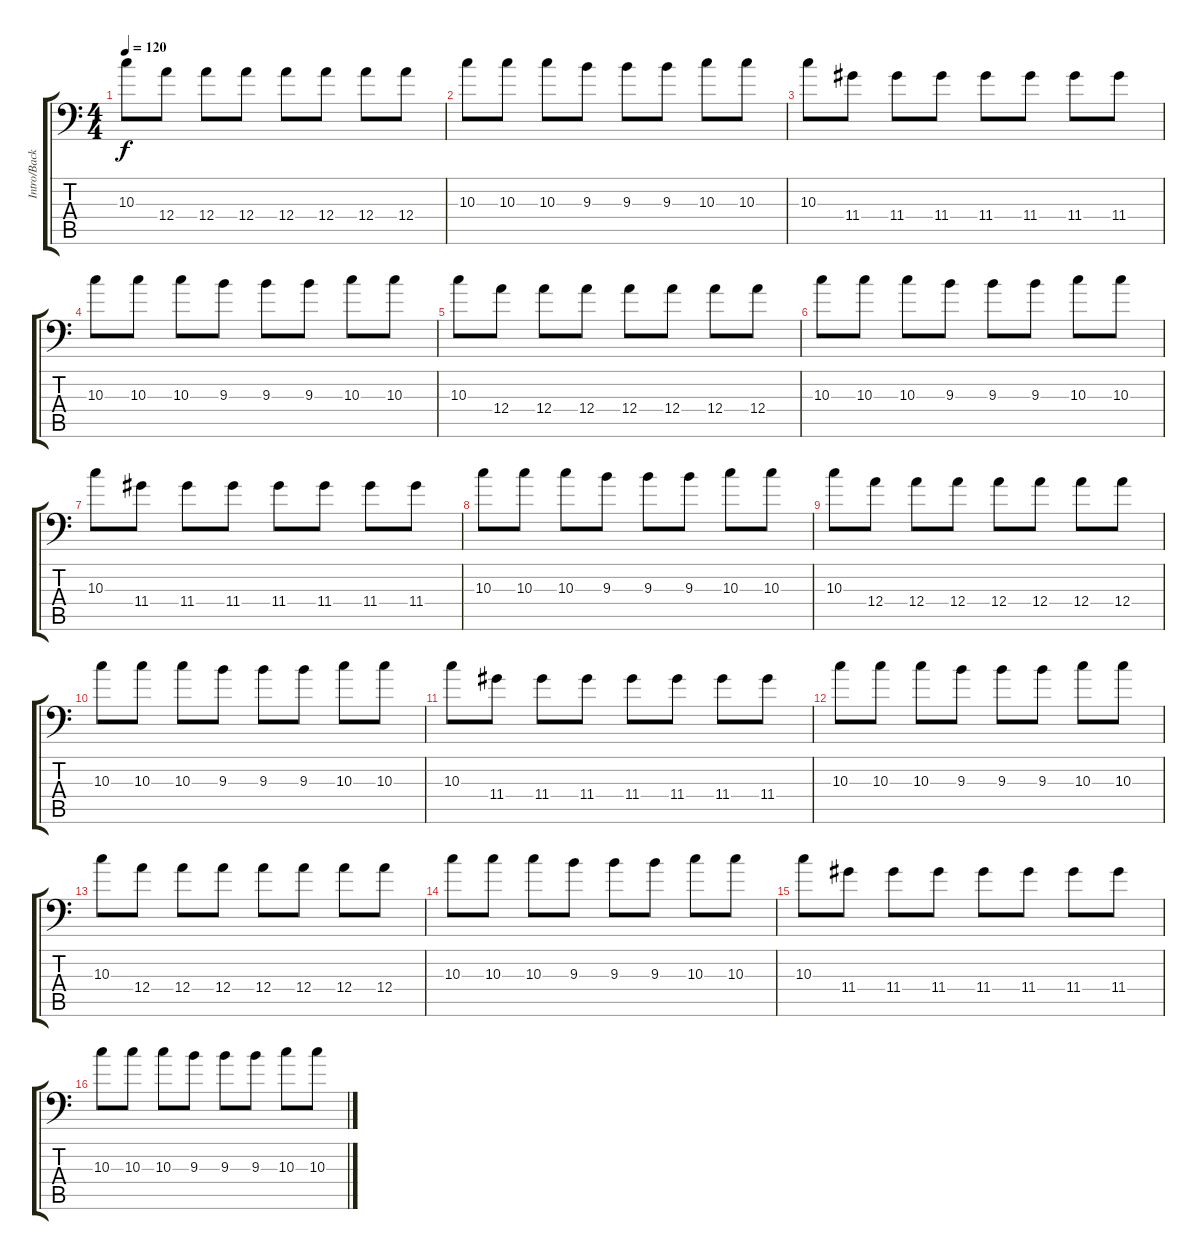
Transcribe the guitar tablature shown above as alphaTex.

\track ("Intro/Background Guitar 1" "Intro/Back") {instrument electricguitarjazz}
\staff {score tabs}
\tuning (B3 Gb3 D3 A2 E2 A1) {hide}
\ts (4 4)
\tempo 120
\clef f4
\ks c
10.3.8{dy f} 12.4.8 12.4.8 12.4.8 12.4.8 12.4.8 12.4.8 12.4.8 |
10.3.8 10.3.8 10.3.8 9.3.8 9.3.8 9.3.8 10.3.8 10.3.8 |
10.3.8 11.4.8 11.4.8 11.4.8 11.4.8 11.4.8 11.4.8 11.4.8 |
10.3.8 10.3.8 10.3.8 9.3.8 9.3.8 9.3.8 10.3.8 10.3.8 |
10.3.8 12.4.8 12.4.8 12.4.8 12.4.8 12.4.8 12.4.8 12.4.8 |
10.3.8 10.3.8 10.3.8 9.3.8 9.3.8 9.3.8 10.3.8 10.3.8 |
10.3.8 11.4.8 11.4.8 11.4.8 11.4.8 11.4.8 11.4.8 11.4.8 |
10.3.8 10.3.8 10.3.8 9.3.8 9.3.8 9.3.8 10.3.8 10.3.8 |
10.3.8 12.4.8 12.4.8 12.4.8 12.4.8 12.4.8 12.4.8 12.4.8 |
10.3.8 10.3.8 10.3.8 9.3.8 9.3.8 9.3.8 10.3.8 10.3.8 |
10.3.8 11.4.8 11.4.8 11.4.8 11.4.8 11.4.8 11.4.8 11.4.8 |
10.3.8 10.3.8 10.3.8 9.3.8 9.3.8 9.3.8 10.3.8 10.3.8 |
10.3.8 12.4.8 12.4.8 12.4.8 12.4.8 12.4.8 12.4.8 12.4.8 |
10.3.8 10.3.8 10.3.8 9.3.8 9.3.8 9.3.8 10.3.8 10.3.8 |
10.3.8 11.4.8 11.4.8 11.4.8 11.4.8 11.4.8 11.4.8 11.4.8 |
10.3.8 10.3.8 10.3.8 9.3.8 9.3.8 9.3.8 10.3.8 10.3.8
